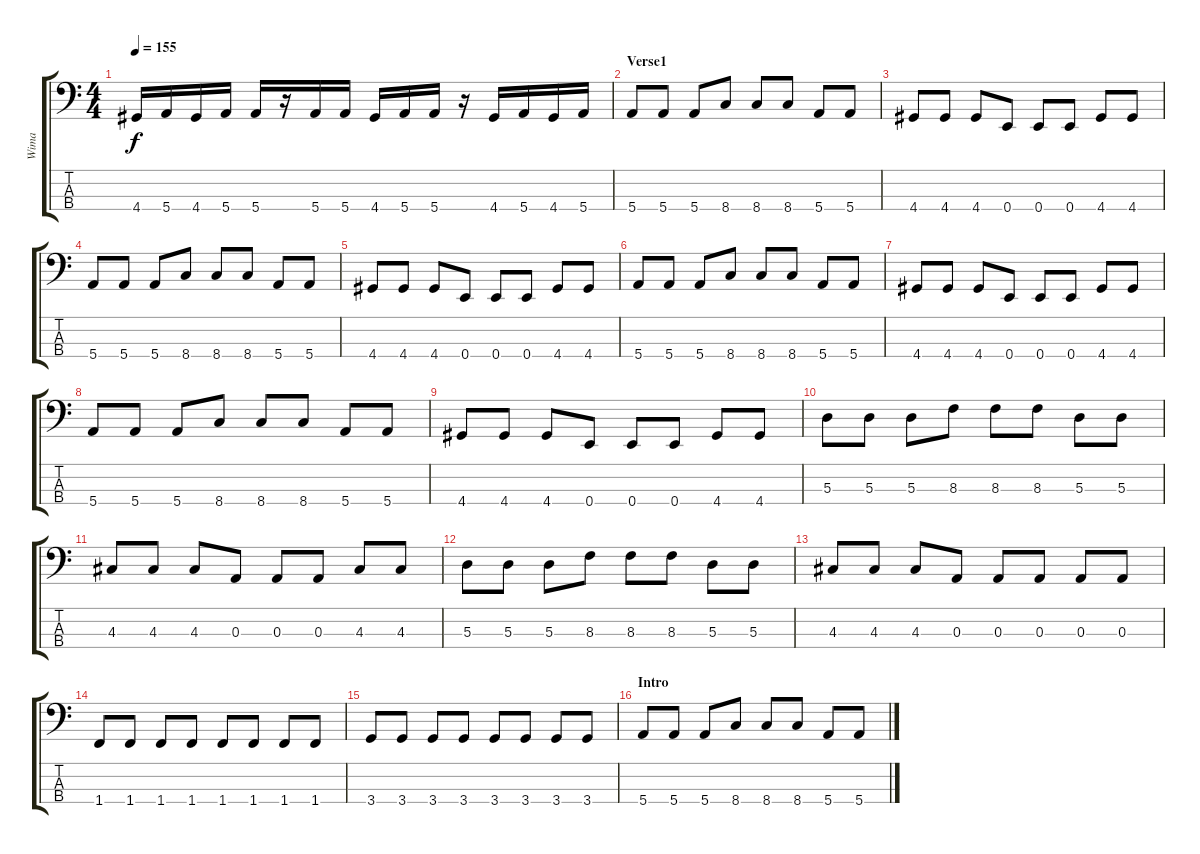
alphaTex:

\track ("Wima" "Wima") {instrument electricbassfinger}
\staff {score tabs}
\tuning (G2 D2 A1 E1) {hide}
\ts (4 4)
\tempo 155
\clef f4
\ks c
4.4.16{dy f} 5.4.16 4.4.16 5.4.16 5.4.16 r.16 5.4.16 5.4.16 4.4.16 5.4.16 5.4.16 r.16 4.4.16 5.4.16 4.4.16 5.4.16 |
\section ("" "Verse1")
5.4.8 5.4.8 5.4.8 8.4.8 8.4.8 8.4.8 5.4.8 5.4.8 |
4.4.8 4.4.8 4.4.8 0.4.8 0.4.8 0.4.8 4.4.8 4.4.8 |
5.4.8 5.4.8 5.4.8 8.4.8 8.4.8 8.4.8 5.4.8 5.4.8 |
4.4.8 4.4.8 4.4.8 0.4.8 0.4.8 0.4.8 4.4.8 4.4.8 |
5.4.8 5.4.8 5.4.8 8.4.8 8.4.8 8.4.8 5.4.8 5.4.8 |
4.4.8 4.4.8 4.4.8 0.4.8 0.4.8 0.4.8 4.4.8 4.4.8 |
5.4.8 5.4.8 5.4.8 8.4.8 8.4.8 8.4.8 5.4.8 5.4.8 |
4.4.8 4.4.8 4.4.8 0.4.8 0.4.8 0.4.8 4.4.8 4.4.8 |
5.3.8 5.3.8 5.3.8 8.3.8 8.3.8 8.3.8 5.3.8 5.3.8 |
4.3.8 4.3.8 4.3.8 0.3.8 0.3.8 0.3.8 4.3.8 4.3.8 |
5.3.8 5.3.8 5.3.8 8.3.8 8.3.8 8.3.8 5.3.8 5.3.8 |
4.3.8 4.3.8 4.3.8 0.3.8 0.3.8 0.3.8 0.3.8 0.3.8 |
1.4.8 1.4.8 1.4.8 1.4.8 1.4.8 1.4.8 1.4.8 1.4.8 |
3.4.8 3.4.8 3.4.8 3.4.8 3.4.8 3.4.8 3.4.8 3.4.8 |
\section ("" "Intro")
5.4.8 5.4.8 5.4.8 8.4.8 8.4.8 8.4.8 5.4.8 5.4.8
